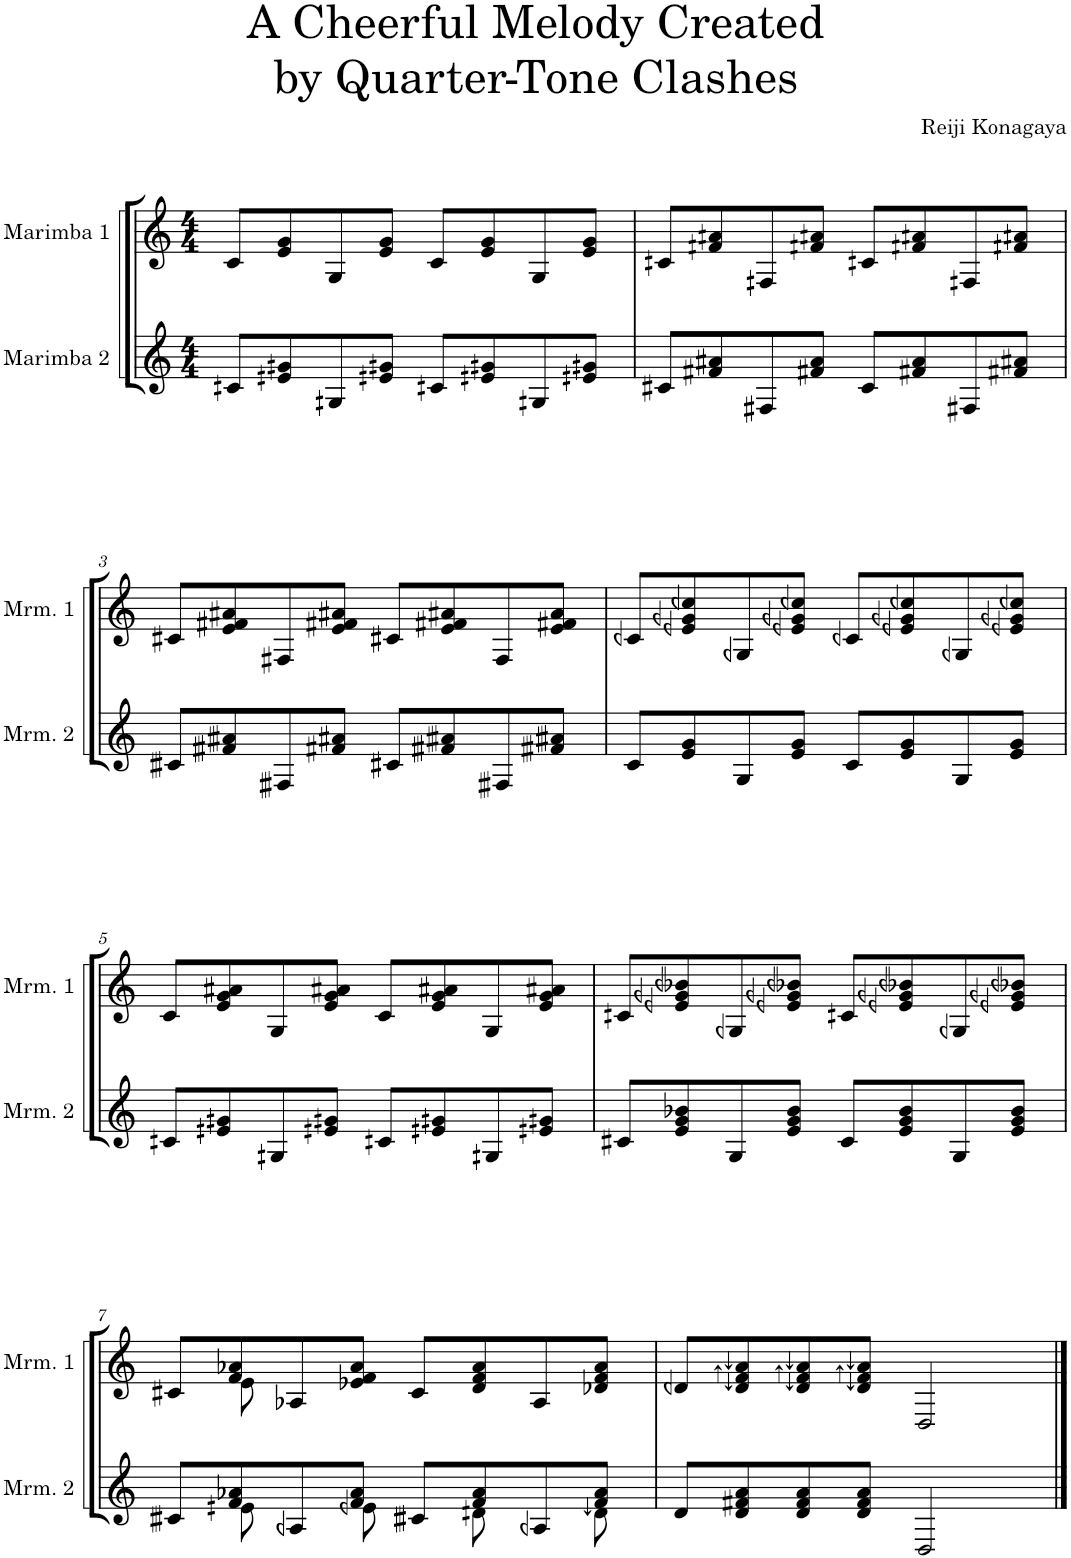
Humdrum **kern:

**kern	**kern
*part2	*part1
*staff2	*staff1
*I"Marimba 2	*I"Marimba 1
*I'Mrm. 2	*I'Mrm. 1
*clefG2	*clefG2
*k[]	*k[]
*M4/4	*M4/4
=1	=1
8cn/L	8c/L
8en/ 8gn/	8e/ 8g/
8Gn/	8G/
8en/ 8gn/J	8e/ 8g/J
8cn/L	8c/L
8en/ 8gn/	8e/ 8g/
8Gn/	8G/
8en/ 8gn/J	8e/ 8g/J
=2	=2
8c#X/L	8cn/L
8f#X/ 8a#X/	8fn/ 8an/
8F#X/	8Fn/
8f#X/ 8a#/J	8fn/ 8an/J
8c#/L	8cn/L
8f#X/ 8a#/	8fn/ 8an/
8F#X/	8Fn/
8f#X/ 8a#X/J	8fn/ 8an/J
!!LO:LB:g=z
=3	=3
8cn/L	8c#X/L
8fn/ 8an/	8e/ 8f#X/ 8a#X/
8Fn/	8F#X/
8f#X/ 8a#X/J	8e/ 8f#X/ 8a#X/J
8c#X/L	8c#X/L
8fn/ 8an/	8e/ 8f#X/ 8a#X/
8Fn/	8F#/
8fn/ 8an/J	8e/ 8f#X/ 8a#/J
=4	=4
8c/L	8cn/L
8e/ 8g/	8en/ 8gn/ 8ccn/
8G/	8Gn/
8e/ 8g/J	8en/ 8gn/ 8ccn/J
8c/L	8cn/L
8e/ 8g/	8en/ 8gn/ 8ccn/
8G/	8Gn/
8e/ 8g/J	8en/ 8gn/ 8ccn/J
!!LO:LB:g=z
=5	=5
8cn/L	8c/L
8en/ 8gn/	8e/ 8g/ 8a#X/
8Gn/	8G/
8en/ 8gn/J	8e/ 8g/ 8a#X/J
8cn/L	8c/L
8en/ 8gn/	8e/ 8g/ 8a#X/
8Gn/	8G/
8en/ 8gn/J	8e/ 8g/ 8a#X/J
=6	=6
8c#X/L	8cn/L
8e/ 8g/ 8b-X/	8en/ 8gn/ 8bn/
8G/	8Gn/
8e/ 8g/ 8b-/J	8en/ 8gn/ 8bn/J
8c#/L	8cn/L
8e/ 8g/ 8b-/	8en/ 8gn/ 8bn/
8G/	8Gn/
8e/ 8g/ 8b-/J	8en/ 8gn/ 8bn/J
!!LO:LB:g=z
=7	=7
*^	*^
8cn/L	8ryy	8c#X/L	8ryy
8f/ 8a-X/	8en\	8f/ 8a-X/	8e\
8An/	8ryy	8A-X/	2.ryy
8f/ 8a-/J	8en\	8e-X/ 8f/ 8a-/J	.
8cn/L	8ryy	8c#/L	.
8f/ 8a-/	8dn\	8d/ 8f/ 8a-/	.
8An/	8ryy	8A-/	.
8f/ 8a-/J	8dn\	8d-X/ 8f/ 8a-/J	.
*v	*v	*	*
*	*v	*v
=8	=8
8d/L	8dn/L
8d/ 8f#X/ 8a/	8dn/ 8fn/ 8an/
8d/ 8f#/ 8a/	8dn/ 8fn/ 8an/
8d/ 8f#/ 8a/J	8dn/ 8fn/ 8an/J
2D/	2D/
==	==
*-	*-
